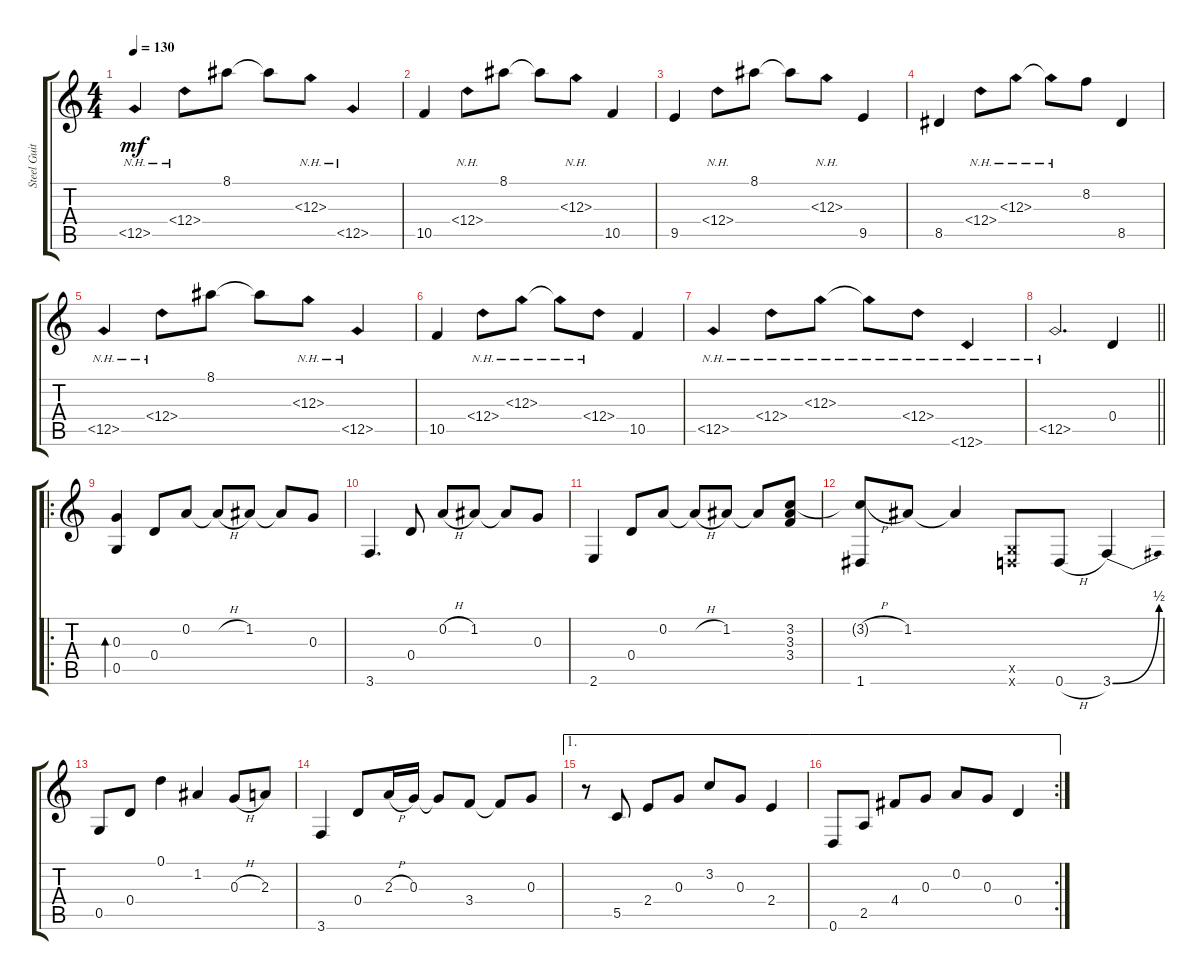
\track ("Steel Guitar" "Steel Guit") {instrument acousticguitarsteel}
\staff {score tabs}
\tuning (D4 A3 G3 D3 G2 D2) {hide}
\ts (4 4)
\tempo 130
\clef g2
\ks c
12.5{nh}.4{dy mf instrument acousticguitarsteel} 12.4{nh}.8 8.1.8 8.1{t}.8 12.3{nh}.8 12.5{nh}.4 |
10.5.4 12.4{nh}.8 8.1.8 8.1{t}.8 12.3{nh}.8 10.5.4 |
9.5.4 12.4{nh}.8 8.1.8 8.1{t}.8 12.3{nh}.8 9.5.4 |
8.5.4 12.4{nh}.8 12.3{nh}.8 12.3{nh t}.8 8.2.8 8.5.4 |
12.5{nh}.4 12.4{nh}.8 8.1.8 8.1{t}.8 12.3{nh}.8 12.5{nh}.4 |
10.5.4 12.4{nh}.8 12.3{nh}.8 12.3{nh t}.8 12.4{nh}.8 10.5.4 |
12.5{nh}.4 12.4{nh}.8 12.3{nh}.8 12.3{nh t}.8 12.4{nh}.8 12.6{nh}.4 |
\barLineRight lightlight
12.5{nh}.2{d} 0.4.4 |
\ro
(0.3 0.5).4{bd 30} 0.4.8 0.2.8 0.2{h t}.8 1.2.8 1.2{t}.8 0.3.8 |
3.6.4{d} 0.4.8 0.2{h}.8 1.2.8 1.2{t}.8 0.3.8 |
2.6.4 0.4.8 0.2.8 0.2{h t}.8 1.2.8 1.2{t}.8 (3.2 3.3 3.4).8 |
(3.2{h t} 1.6).8 1.2.8 1.2{t}.4 (0.5{x} 0.6{x}).8 0.6{h}.8 3.6{be (bend 0 0 60 2)}.4 |
0.5.8 0.4.8 0.1.4 1.2.4 0.3{h}.8 2.3.8 |
3.6.4 0.4.8 2.3{h}.16 0.3.16 0.3{t}.8 3.4.8 3.4{t}.8 0.3.8 |
\ae 1
r.8 5.5.8 2.4.8 0.3.8 3.2.8 0.3.8 2.4.4 |
\ae 1
\rc 2
0.6.8 2.5.8 4.4.8 0.3.8 0.2.8 0.3.8 0.4.4
